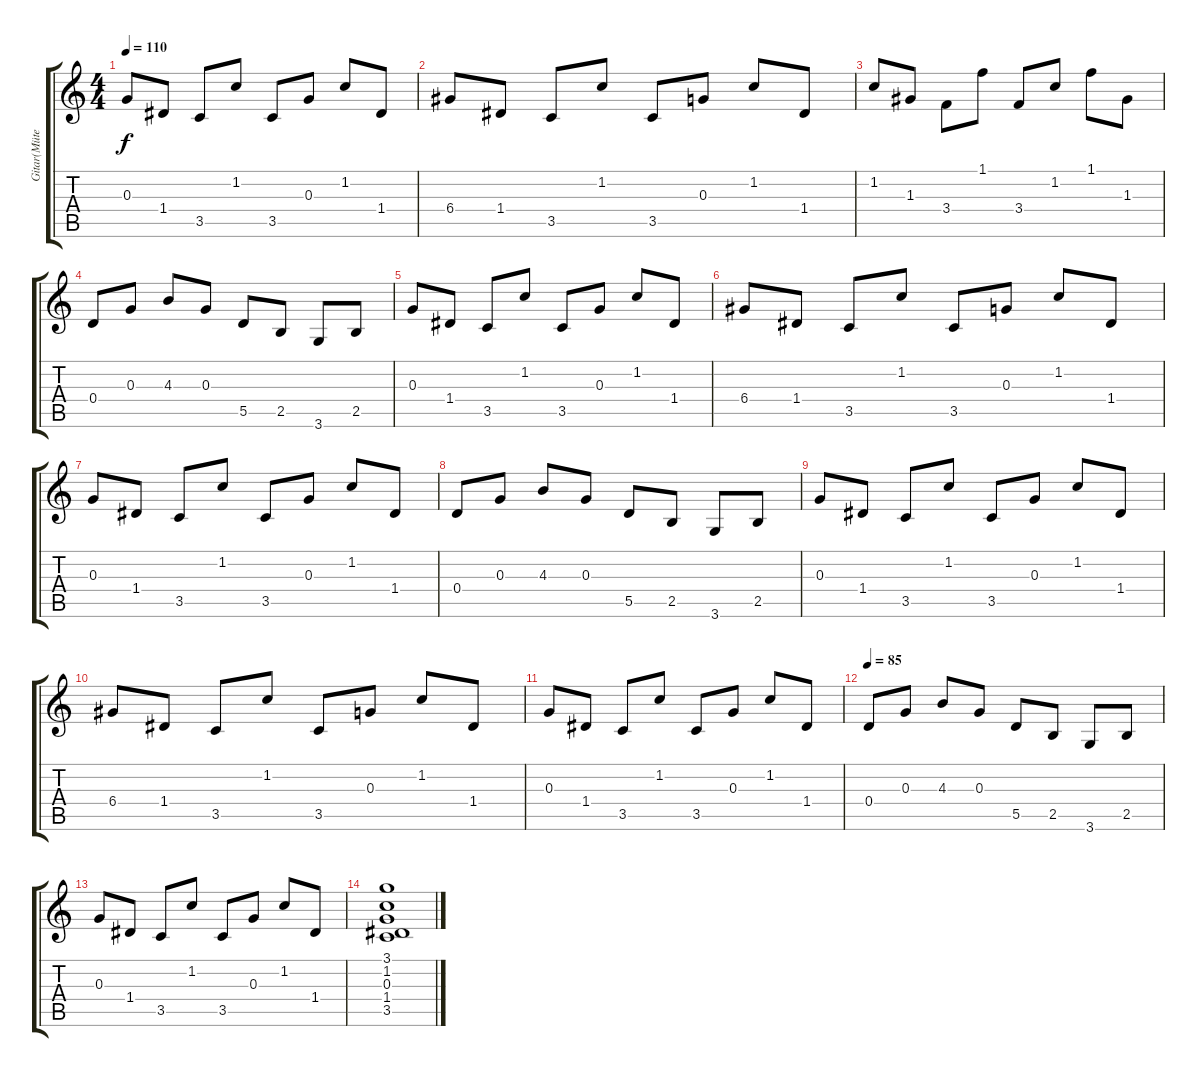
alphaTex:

\track ("Gitar(Mütemadiyen Clean)" "Gitar(Müte") {instrument electricguitarjazz}
\staff {score tabs}
\tuning (E4 B3 G3 D3 A2 E2) {hide}
\ts (4 4)
\tempo 110
\clef g2
\ks c
0.3.8{dy f} 1.4.8 3.5.8 1.2.8 3.5.8 0.3.8 1.2.8 1.4.8 |
6.4.8 1.4.8 3.5.8 1.2.8 3.5.8 0.3.8 1.2.8 1.4.8 |
1.2.8 1.3.8 3.4.8 1.1.8 3.4.8 1.2.8 1.1.8 1.3.8 |
0.4.8 0.3.8 4.3.8 0.3.8 5.5.8 2.5.8 3.6.8 2.5.8 |
0.3.8 1.4.8 3.5.8 1.2.8 3.5.8 0.3.8 1.2.8 1.4.8 |
6.4.8 1.4.8 3.5.8 1.2.8 3.5.8 0.3.8 1.2.8 1.4.8 |
0.3.8 1.4.8 3.5.8 1.2.8 3.5.8 0.3.8 1.2.8 1.4.8 |
0.4.8 0.3.8 4.3.8 0.3.8 5.5.8 2.5.8 3.6.8 2.5.8 |
0.3.8 1.4.8 3.5.8 1.2.8 3.5.8 0.3.8 1.2.8 1.4.8 |
6.4.8 1.4.8 3.5.8 1.2.8 3.5.8 0.3.8 1.2.8 1.4.8 |
0.3.8 1.4.8 3.5.8 1.2.8 3.5.8 0.3.8 1.2.8 1.4.8 |
\tempo 85
0.4.8 0.3.8 4.3.8 0.3.8 5.5.8 2.5.8 3.6.8 2.5.8 |
0.3.8 1.4.8 3.5.8 1.2.8 3.5.8 0.3.8 1.2.8 1.4.8 |
(3.1 1.2 0.3 1.4 3.5).1
